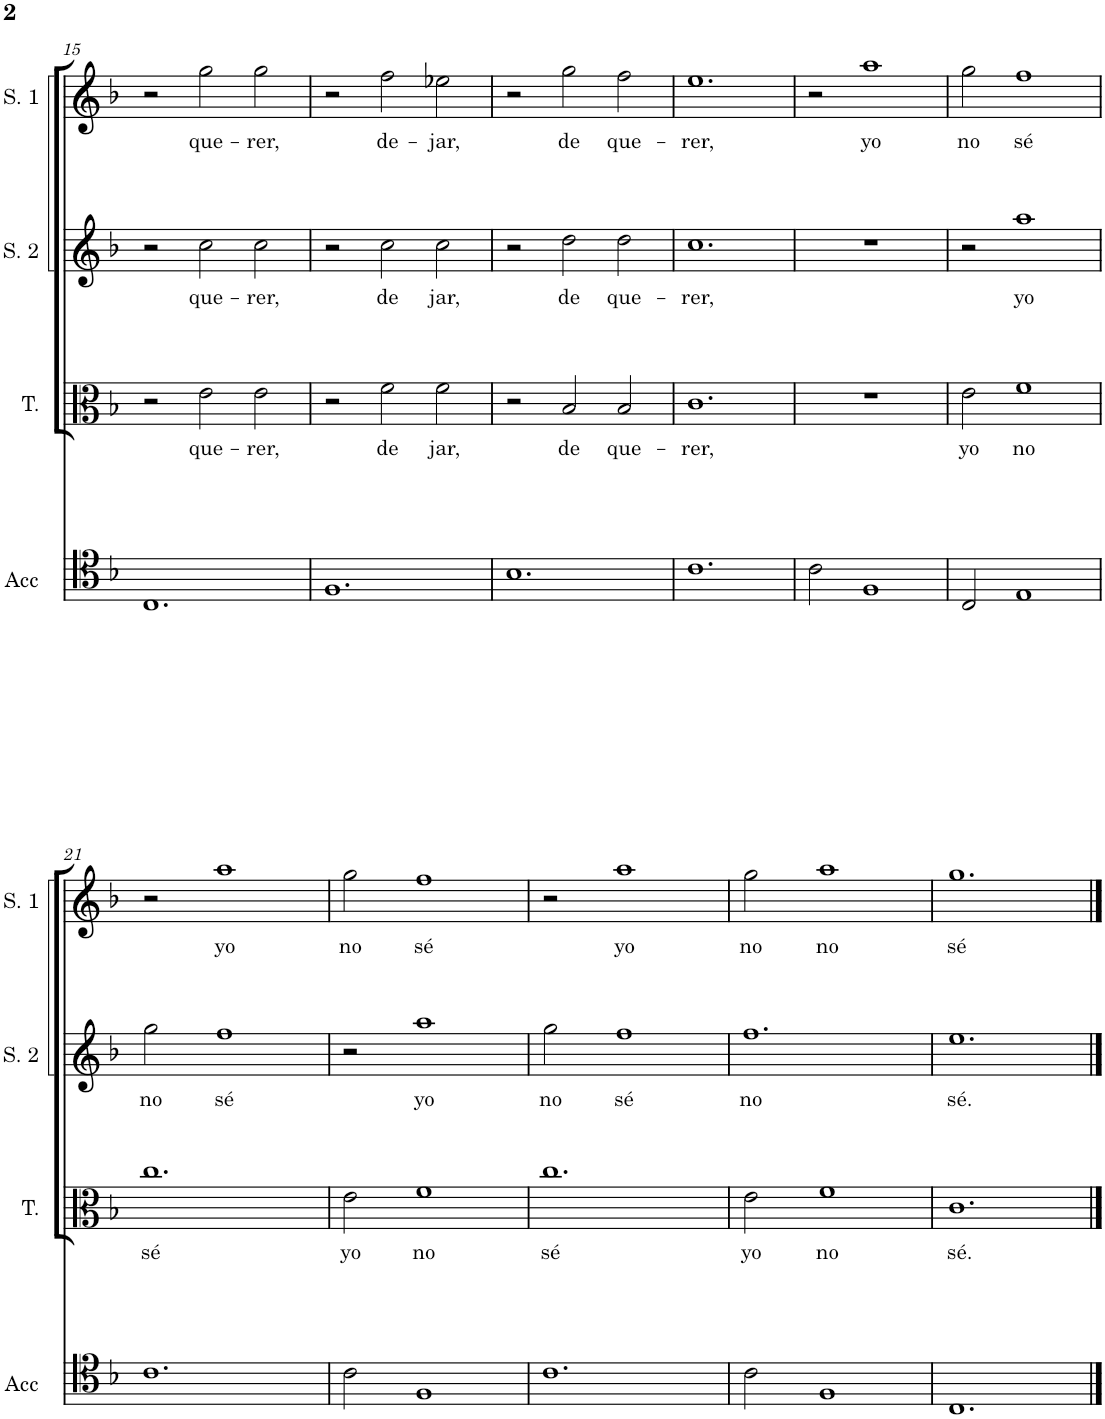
**kern	**kern	**text	**kern	**text	**kern	**text
*part4	*part3	*part3	*part2	*part2	*part1	*part1
*staff4	*staff3	*staff3	*staff2	*staff2	*staff1	*staff1
*I"Acompañamiento	*I"Tenor	*	*I"Soprano 2	*	*I"Soprano 1	*
*	*I'T.	*	*I'S. 2	*	*I'S. 1	*
!!LO:PB:g=z
*clefC4	*clefC3	*	*clefG2	*	*clefG2	*
*k[b-]	*k[b-]	*	*k[b-]	*	*k[b-]	*
*M3/2	*M3/2	*	*M3/2	*	*M3/2	*
=15	=15	=15	=15	=15	=15	=15
1.C	2r	.	2r	.	2r	.
!	!	!LO:LY:b	!	!LO:LY:b	!	!LO:LY:b
.	2e\	que-	2cc\	que-	2gg\	que-
!	!	!LO:LY:b	!	!LO:LY:b	!	!LO:LY:b
.	2e\	-rer,	2cc\	-rer,	2gg\	-rer,
=16	=16	=16	=16	=16	=16	=16
1.F	2r	.	2r	.	2r	.
!	!	!LO:LY:b	!	!LO:LY:b	!	!LO:LY:b
.	2f\	de	2cc\	de	2ff\	de-
!	!	!LO:LY:b	!	!LO:LY:b	!	!LO:LY:b
.	2f\	-jar,	2cc\	-jar,	2ee-X\	-jar,
=17	=17	=17	=17	=17	=17	=17
1.B-	2r	.	2r	.	2r	.
!	!	!LO:LY:b	!	!LO:LY:b	!	!LO:LY:b
.	2B-/	de	2dd\	de	2gg\	de
!	!	!LO:LY:b	!	!LO:LY:b	!	!LO:LY:b
.	2B-/	que-	2dd\	que-	2ff\	que-
=18	=18	=18	=18	=18	=18	=18
!	!	!LO:LY:b	!	!LO:LY:b	!	!LO:LY:b
1.c	1.c	-rer,	1.cc	-rer,	1.ee	-rer,
=19	=19	=19	=19	=19	=19	=19
2c\	1.r	.	1.r	.	2r	.
!	!	!	!	!	!	!LO:LY:b
1F	.	.	.	.	1aa	yo
=20	=20	=20	=20	=20	=20	=20
!	!	!LO:LY:b	!	!	!	!LO:LY:b
2C/	2e\	yo	2r	.	2gg\	no
!	!	!LO:LY:b	!	!LO:LY:b	!	!LO:LY:b
1E	1f	no	1aa	yo	1ff	sé
!!LO:LB:g=z
=21	=21	=21	=21	=21	=21	=21
!	!	!LO:LY:b	!	!LO:LY:b	!	!
1.c	1.cc	sé	2gg\	no	2r	.
!	!	!	!	!LO:LY:b	!	!LO:LY:b
.	.	.	1ff	sé	1aa	yo
=22	=22	=22	=22	=22	=22	=22
!	!	!LO:LY:b	!	!	!	!LO:LY:b
2c\	2e\	yo	2r	.	2gg\	no
!	!	!LO:LY:b	!	!LO:LY:b	!	!LO:LY:b
1F	1f	no	1aa	yo	1ff	sé
=23	=23	=23	=23	=23	=23	=23
!	!	!LO:LY:b	!	!LO:LY:b	!	!
1.c	1.cc	sé	2gg\	no	2r	.
!	!	!	!	!LO:LY:b	!	!LO:LY:b
.	.	.	1ff	sé	1aa	yo
=24	=24	=24	=24	=24	=24	=24
!	!	!LO:LY:b	!	!LO:LY:b	!	!LO:LY:b
2c\	2e\	yo	1.ff	no	2gg\	no
!	!	!LO:LY:b	!	!	!	!LO:LY:b
1F	1f	no	.	.	1aa	no
=25	=25	=25	=25	=25	=25	=25
!	!	!LO:LY:b	!	!LO:LY:b	!	!LO:LY:b
1.C	1.c	sé.	1.ee	sé.	1.gg	sé
==	==	==	==	==	==	==
*-	*-	*-	*-	*-	*-	*-
